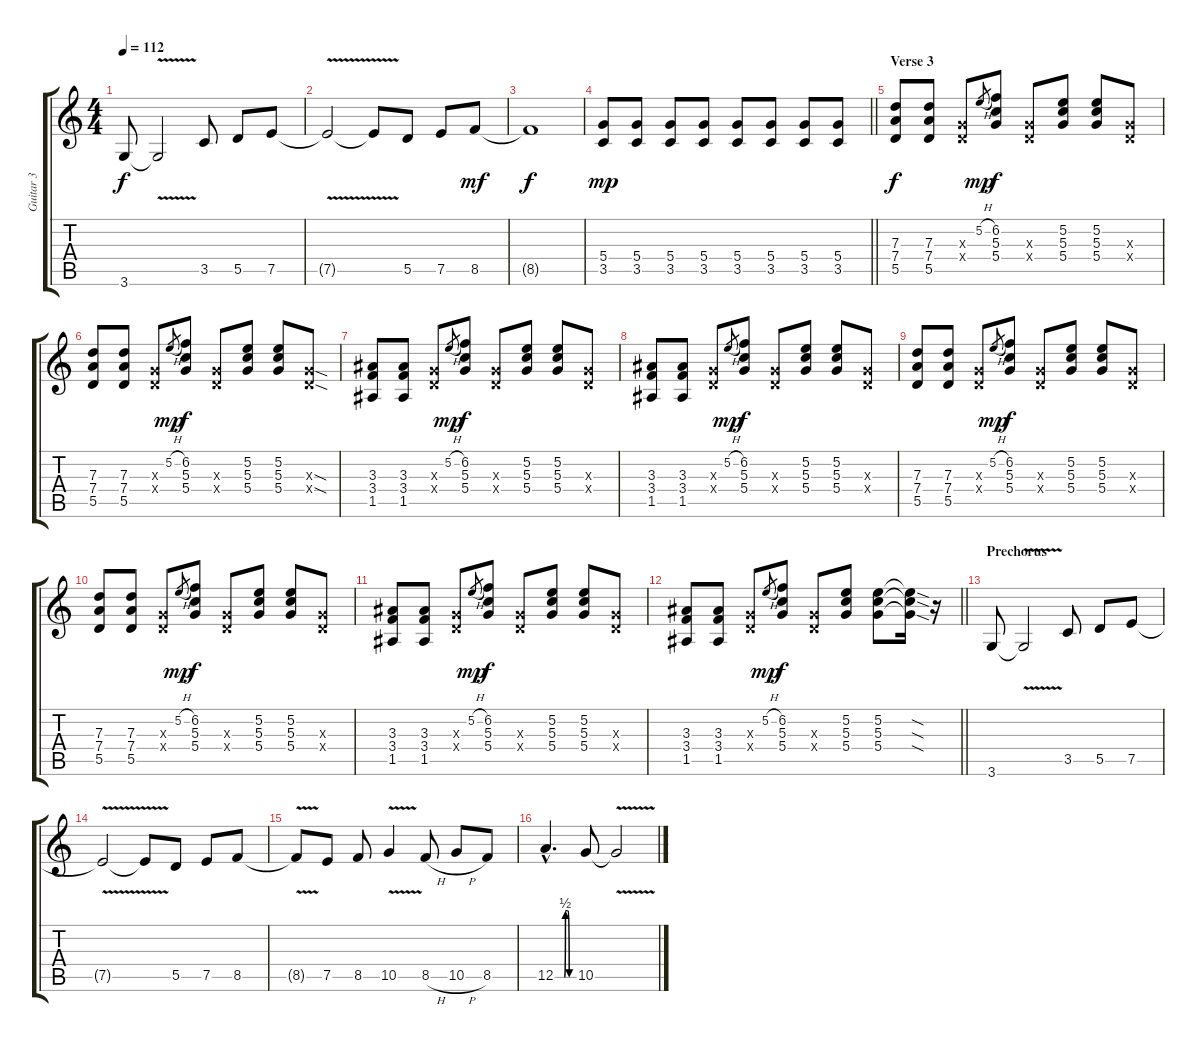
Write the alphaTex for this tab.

\track ("Guitar 3" "Guitar 3") {instrument distortionguitar}
\staff {score tabs}
\tuning (E4 B3 G3 D3 A2 E2) {hide}
\ts (4 4)
\tempo 112
\clef g2
\ks c
3.6.8{dy f} 3.6{v t}.2 3.5.8 5.5.8 7.5.8 |
7.5{v t}.2 7.5{t}.8 5.5.8 7.5.8 8.5.8{dy mf} |
8.5{t}.1{dy f} |
\barLineRight lightlight
(5.4 3.5).8{dy mp} (5.4 3.5).8 (5.4 3.5).8 (5.4 3.5).8 (5.4 3.5).8 (5.4 3.5).8 (5.4 3.5).8 (5.4 3.5).8 |
\section ("" "Verse 3")
(7.3 7.4 5.5).8{dy f} (7.3 7.4 5.5).8 (0.3{x} 0.4{x}).8 5.2{h}.8{gr dy mp} (6.2 5.3 5.4).8{dy f} (0.3{x} 0.4{x}).8 (5.2 5.3 5.4).8 (5.2 5.3 5.4).8 (0.3{x} 0.4{x}).8 |
(7.3 7.4 5.5).8 (7.3 7.4 5.5).8 (0.3{x} 0.4{x}).8 5.2{h}.8{gr dy mp} (6.2 5.3 5.4).8{dy f} (0.3{x} 0.4{x}).8 (5.2 5.3 5.4).8 (5.2 5.3 5.4).8 (0.3{sod x} 0.4{sod x}).8 |
(3.3 3.4 1.5).8 (3.3 3.4 1.5).8 (0.3{x} 0.4{x}).8 5.2{h}.8{gr dy mp} (6.2 5.3 5.4).8{dy f} (0.3{x} 0.4{x}).8 (5.2 5.3 5.4).8 (5.2 5.3 5.4).8 (0.3{x} 0.4{x}).8 |
(3.3 3.4 1.5).8 (3.3 3.4 1.5).8 (0.3{x} 0.4{x}).8 5.2{h}.8{gr dy mp} (6.2 5.3 5.4).8{dy f} (0.3{x} 0.4{x}).8 (5.2 5.3 5.4).8 (5.2 5.3 5.4).8 (0.3{x} 0.4{x}).8 |
(7.3 7.4 5.5).8 (7.3 7.4 5.5).8 (0.3{x} 0.4{x}).8 5.2{h}.8{gr dy mp} (6.2 5.3 5.4).8{dy f} (0.3{x} 0.4{x}).8 (5.2 5.3 5.4).8 (5.2 5.3 5.4).8 (0.3{x} 0.4{x}).8 |
(7.3 7.4 5.5).8 (7.3 7.4 5.5).8 (0.3{x} 0.4{x}).8 5.2{h}.8{gr dy mp} (6.2 5.3 5.4).8{dy f} (0.3{x} 0.4{x}).8 (5.2 5.3 5.4).8 (5.2 5.3 5.4).8 (0.3{x} 0.4{x}).8 |
(3.3 3.4 1.5).8 (3.3 3.4 1.5).8 (0.3{x} 0.4{x}).8 5.2{h}.8{gr dy mp} (6.2 5.3 5.4).8{dy f} (0.3{x} 0.4{x}).8 (5.2 5.3 5.4).8 (5.2 5.3 5.4).8 (0.3{x} 0.4{x}).8 |
\barLineRight lightlight
(3.3 3.4 1.5).8 (3.3 3.4 1.5).8 (0.3{x} 0.4{x}).8 5.2{h}.8{gr dy mp} (6.2 5.3 5.4).8{dy f} (0.3{x} 0.4{x}).8 (5.2 5.3 5.4).8 (5.2 5.3 5.4).8 (5.2{sod t} 5.3{sod t} 5.4{sod t}).16 r.16 |
\section ("" "Prechorus")
3.6.8 3.6{v t}.2 3.5.8 5.5.8 7.5.8 |
7.5{v t}.2 7.5{t}.8 5.5.8 7.5.8 8.5.8 |
8.5{v t}.8 7.5.8 8.5.8 10.5{v}.4 8.5{h}.8 10.5{h}.8 8.5.8 |
12.5{be (custom 0 0 30 0 33 2 40 2 45 0 60 0) hac}.4{d} 10.5.8 10.5{v t}.2
